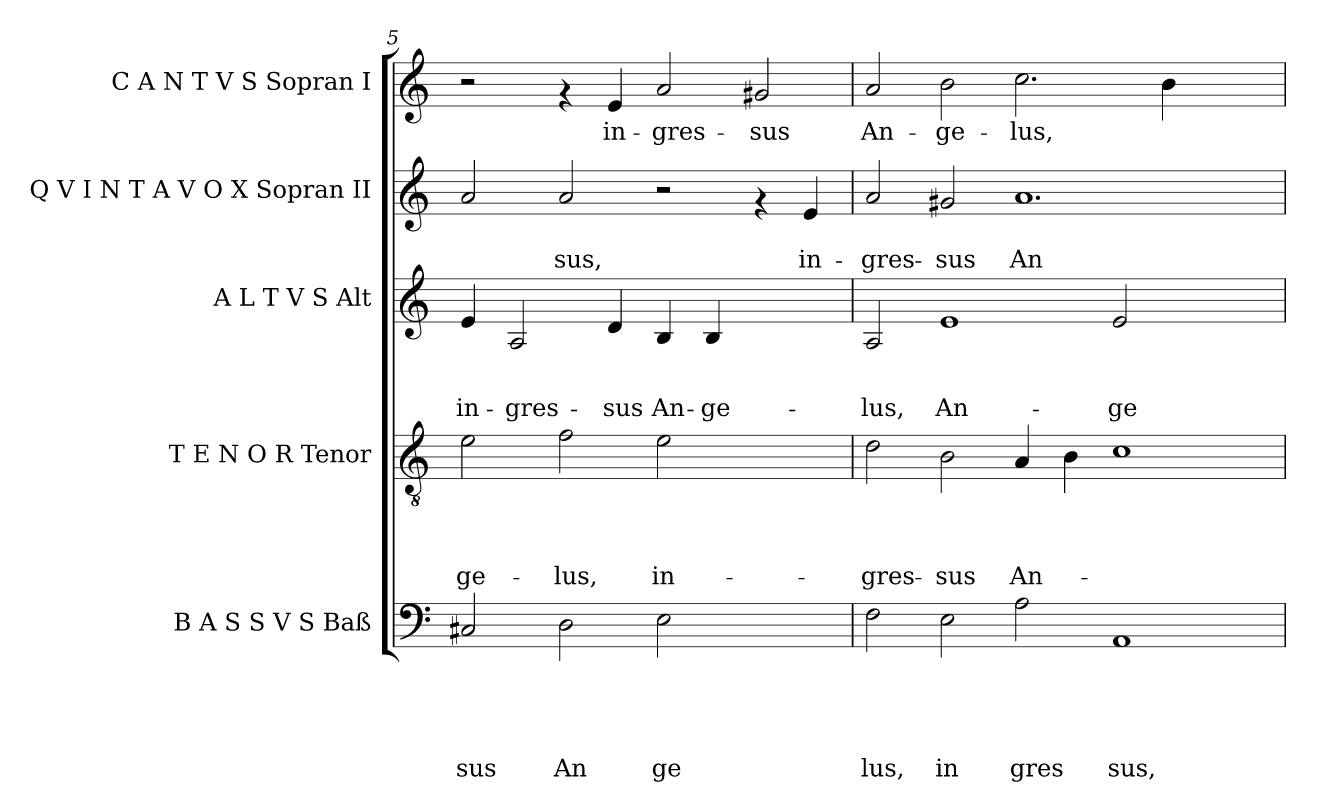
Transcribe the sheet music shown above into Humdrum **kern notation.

**kern	**text	**text	**text	**text	**text	**kern	**text	**text	**text	**text	**kern	**text	**text	**text	**kern	**text	**text	**kern	**text
*part5	*part5	*part5	*part5	*part5	*part5	*part4	*part4	*part4	*part4	*part4	*part3	*part3	*part3	*part3	*part2	*part2	*part2	*part1	*part1
*staff5	*staff5	*staff5	*staff5	*staff5	*staff5	*staff4	*staff4	*staff4	*staff4	*staff4	*staff3	*staff3	*staff3	*staff3	*staff2	*staff2	*staff2	*staff1	*staff1
*I"B A S S V S Baß	*	*	*	*	*	*I"T E N O R Tenor	*	*	*	*	*I"A L T V S Alt	*	*	*	*I"Q V I N T A V O X Sopran II	*	*	*I"C A N T V S Sopran I	*
!!LO:LB:g=z
*clefF4	*	*	*	*	*	*clefGv2	*	*	*	*	*clefG2	*	*	*	*clefG2	*	*	*clefG2	*
*k[]	*	*	*	*	*	*k[]	*	*	*	*	*k[]	*	*	*	*k[]	*	*	*k[]	*
*C:	*	*	*	*	*	*C:	*	*	*	*	*C:	*	*	*	*C:	*	*	*C:	*
=5	=5	=5	=5	=5	=5	=5	=5	=5	=5	=5	=5	=5	=5	=5	=5	=5	=5	=5	=5
!	!	!	!	!	!LO:LY:b	!	!	!	!	!LO:LY:b	!	!	!	!LO:LY:b	!	!	!	!	!
2C#X/	.	.	.	.	-sus	2e\	.	.	.	-ge-	4e/	.	.	in-	2a/	.	.	2r	.
!	!	!	!	!	!	!	!	!	!	!	!	!	!	!LO:LY:b	!	!	!	!	!
.	.	.	.	.	.	.	.	.	.	.	2A/	.	.	-gres-	.	.	.	.	.
!	!	!	!	!	!LO:LY:b	!	!	!	!	!LO:LY:b	!	!	!	!	!	!	!LO:LY:b	!	!
2D\	.	.	.	.	An	2f\	.	.	.	-lus,	.	.	.	.	2a/	.	-sus,	4rf	.
!	!	!	!	!	!	!	!	!	!	!	!	!	!	!LO:LY:b	!	!	!	!	!LO:LY:b
.	.	.	.	.	.	.	.	.	.	.	4d/	.	.	-sus	.	.	.	4e/	in-
!	!	!	!	!	!LO:LY:b	!	!	!	!	!LO:LY:b	!	!	!	!LO:LY:b	!	!	!	!	!LO:LY:b
2E\	.	.	.	.	ge	2e\	.	.	.	in-	4B/	.	.	An-	2r	.	.	2a/	-gres-
!	!	!	!	!	!	!	!	!	!	!	!	!	!	!LO:LY:b	!	!	!	!	!
.	.	.	.	.	.	.	.	.	.	.	4B/	.	.	-ge-	.	.	.	.	.
!	!	!	!	!	!	!	!	!	!	!	!	!	!	!	!	!	!	!	!LO:LY:b
2ryy	.	.	.	.	.	2ryy	.	.	.	.	2ryy	.	.	.	4rf	.	.	2g#X/	-sus
!	!	!	!	!	!	!	!	!	!	!	!	!	!	!	!	!	!LO:LY:b	!	!
.	.	.	.	.	.	.	.	.	.	.	.	.	.	.	4e/	.	in-	.	.
=6	=6	=6	=6	=6	=6	=6	=6	=6	=6	=6	=6	=6	=6	=6	=6	=6	=6	=6	=6
!	!	!	!	!	!LO:LY:b	!	!	!	!	!LO:LY:b	!	!	!	!LO:LY:b	!	!	!LO:LY:b	!	!LO:LY:b
2F\	.	.	.	.	lus,	2d\	.	.	.	-gres-	2A/	.	.	-lus,	2a/	.	-gres-	2a/	An-
!	!	!	!	!	!LO:LY:b	!	!	!	!	!LO:LY:b	!	!	!	!LO:LY:b	!	!	!LO:LY:b	!	!LO:LY:b
2E\	.	.	.	.	in	2B\	.	.	.	-sus	1e	.	.	An-	2g#X/	.	-sus	2b\	-ge-
!	!	!	!	!	!LO:LY:b	!	!	!	!	!LO:LY:b	!	!	!	!	!	!	!LO:LY:b	!	!LO:LY:b
2A\	.	.	.	.	gres	4A/	.	.	.	An-	.	.	.	.	1.a	.	An-	2.cc\	-lus,
.	.	.	.	.	.	4B\	.	.	.	.	.	.	.	.	.	.	.	.	.
!	!	!	!	!	!LO:LY:b	!	!	!	!	!	!	!	!	!LO:LY:b	!	!	!	!	!
1AA	.	.	.	.	sus,	1c	.	.	.	.	2e/	.	.	-ge-	.	.	.	.	.
.	.	.	.	.	.	.	.	.	.	.	.	.	.	.	.	.	.	4b\	.
.	.	.	.	.	.	.	.	.	.	.	2ryy	.	.	.	.	.	.	2ryy	.
=	=	=	=	=	=	=	=	=	=	=	=	=	=	=	=	=	=	=	=
*-	*-	*-	*-	*-	*-	*-	*-	*-	*-	*-	*-	*-	*-	*-	*-	*-	*-	*-	*-
